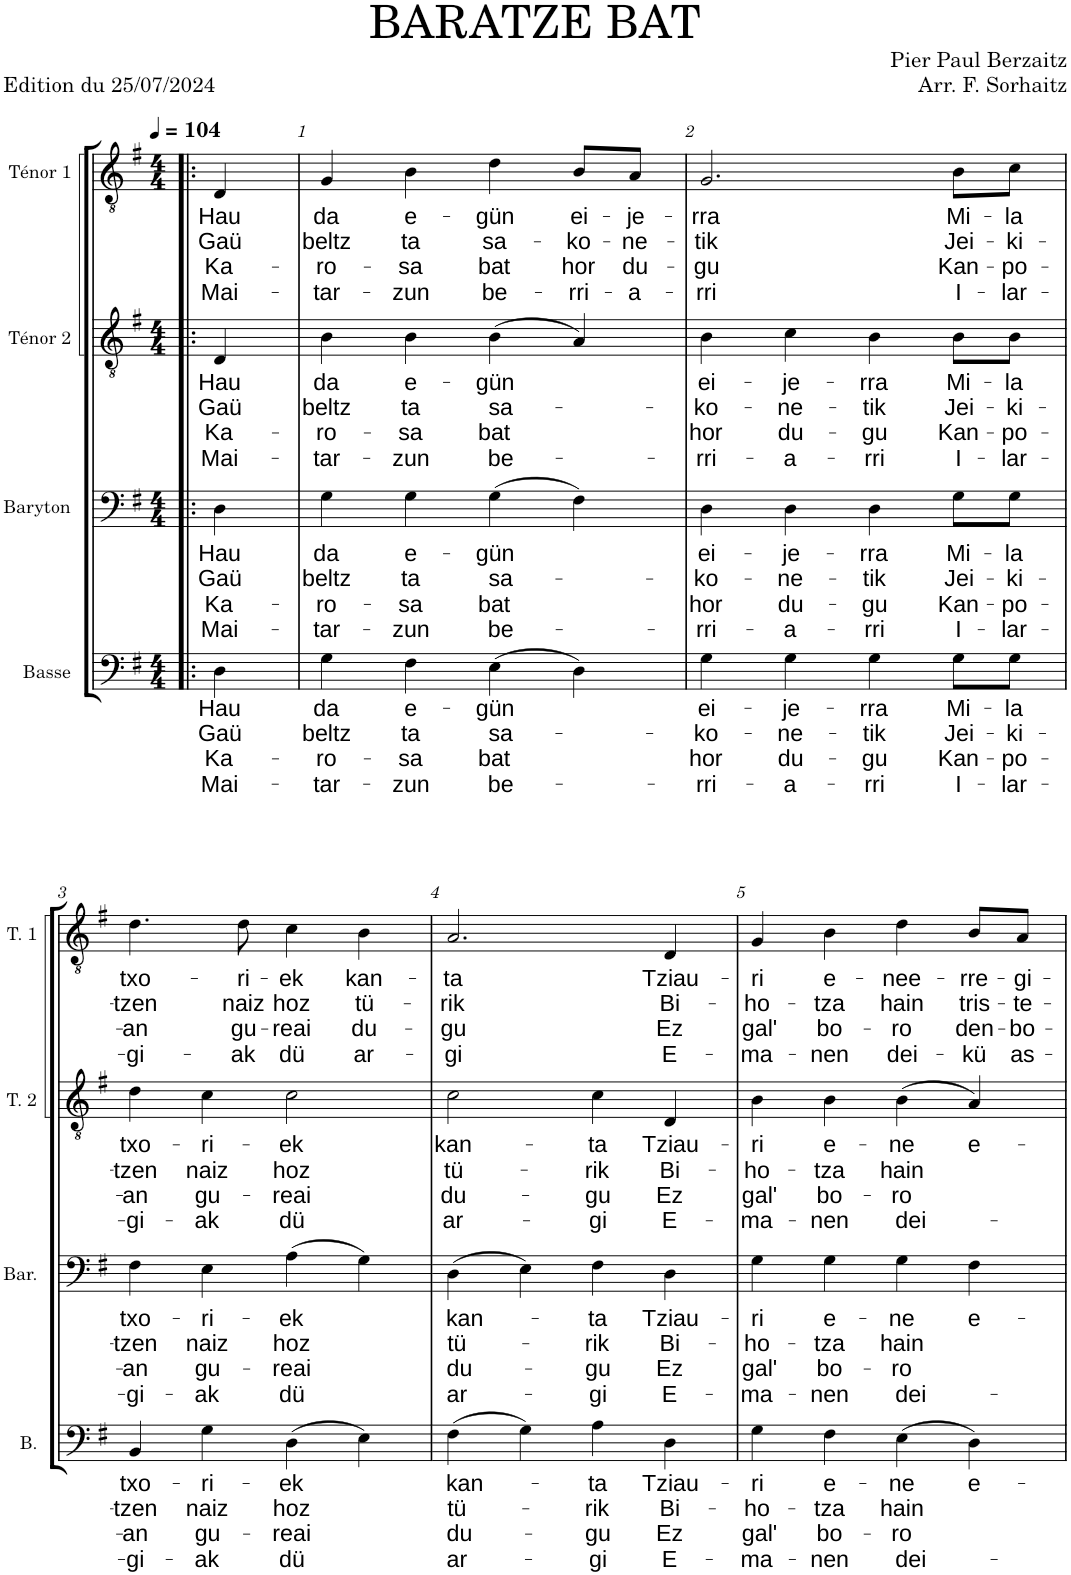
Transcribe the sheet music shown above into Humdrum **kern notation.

**kern	**text	**text	**text	**text	**kern	**text	**text	**text	**text	**kern	**text	**text	**text	**text	**kern	**text	**text	**text	**text
*part4	*part4	*part4	*part4	*part4	*part3	*part3	*part3	*part3	*part3	*part2	*part2	*part2	*part2	*part2	*part1	*part1	*part1	*part1	*part1
*staff4	*staff4	*staff4	*staff4	*staff4	*staff3	*staff3	*staff3	*staff3	*staff3	*staff2	*staff2	*staff2	*staff2	*staff2	*staff1	*staff1	*staff1	*staff1	*staff1
*I"Basse	*	*	*	*	*I"Baryton	*	*	*	*	*I"Ténor 2	*	*	*	*	*I"Ténor 1	*	*	*	*
*I'B.	*	*	*	*	*I'Bar.	*	*	*	*	*I'T. 2	*	*	*	*	*I'T. 1	*	*	*	*
*clefF4	*	*	*	*	*clefF4	*	*	*	*	*clefGv2	*	*	*	*	*clefGv2	*	*	*	*
*k[f#]	*	*	*	*	*k[f#]	*	*	*	*	*k[f#]	*	*	*	*	*k[f#]	*	*	*	*
*M4/4	*	*	*	*	*M4/4	*	*	*	*	*M4/4	*	*	*	*	*M4/4	*	*	*	*
*MM104	*	*	*	*	*MM104	*	*	*	*	*MM104	*	*	*	*	*MM104	*	*	*	*
=!|:	=!|:	=!|:	=!|:	=!|:	=!|:	=!|:	=!|:	=!|:	=!|:	=!|:	=!|:	=!|:	=!|:	=!|:	=!|:	=!|:	=!|:	=!|:	=!|:
!	!LO:LY:b	!LO:LY:b	!LO:LY:b	!LO:LY:b	!	!LO:LY:b	!LO:LY:b	!LO:LY:b	!LO:LY:b	!	!LO:LY:b	!LO:LY:b	!LO:LY:b	!LO:LY:b	!	!LO:LY:b	!LO:LY:b	!LO:LY:b	!LO:LY:b
4D\	Hau	Gaü	Ka-	Mai-	4D\	Hau	Gaü	Ka-	Mai-	4D/	Hau	Gaü	Ka-	Mai-	4D/	Hau	Gaü	Ka-	Mai-
=1	=1	=1	=1	=1	=1	=1	=1	=1	=1	=1	=1	=1	=1	=1	=1	=1	=1	=1	=1
!	!LO:LY:b	!LO:LY:b	!LO:LY:b	!LO:LY:b	!	!LO:LY:b	!LO:LY:b	!LO:LY:b	!LO:LY:b	!	!LO:LY:b	!LO:LY:b	!LO:LY:b	!LO:LY:b	!	!LO:LY:b	!LO:LY:b	!LO:LY:b	!LO:LY:b
4G\	da	beltz	-ro-	-tar-	4G\	da	beltz	-ro-	-tar-	4B\	da	beltz	-ro-	-tar-	4G/	da	beltz	-ro-	-tar-
!	!LO:LY:b	!LO:LY:b	!LO:LY:b	!LO:LY:b	!	!LO:LY:b	!LO:LY:b	!LO:LY:b	!LO:LY:b	!	!LO:LY:b	!LO:LY:b	!LO:LY:b	!LO:LY:b	!	!LO:LY:b	!LO:LY:b	!LO:LY:b	!LO:LY:b
4F#\	e-	ta	-sa	-zun	4G\	e-	ta	-sa	-zun	4B\	e-	ta	-sa	-zun	4B\	e-	ta	-sa	-zun
!	!LO:LY:b	!LO:LY:b	!LO:LY:b	!LO:LY:b	!	!LO:LY:b	!LO:LY:b	!LO:LY:b	!LO:LY:b	!	!LO:LY:b	!LO:LY:b	!LO:LY:b	!LO:LY:b	!	!LO:LY:b	!LO:LY:b	!LO:LY:b	!LO:LY:b
(4E\	-gün	sa-	bat	be-	(4G\	-gün	sa-	bat	be-	(4B\	-gün	sa-	bat	be-	4d\	-gün	sa-	bat	be-
!	!	!	!	!	!	!	!	!	!	!	!	!	!	!	!	!LO:LY:b	!LO:LY:b	!LO:LY:b	!LO:LY:b
4D\)	.	.	.	.	4F#\)	.	.	.	.	4A/)	.	.	.	.	8B/L	ei-	-ko-	hor	-rri-
!	!	!	!	!	!	!	!	!	!	!	!	!	!	!	!	!LO:LY:b	!LO:LY:b	!LO:LY:b	!LO:LY:b
.	.	.	.	.	.	.	.	.	.	.	.	.	.	.	8A/J	-je-	-ne-	du-	-a-
=2	=2	=2	=2	=2	=2	=2	=2	=2	=2	=2	=2	=2	=2	=2	=2	=2	=2	=2	=2
!	!LO:LY:b	!LO:LY:b	!LO:LY:b	!LO:LY:b	!	!LO:LY:b	!LO:LY:b	!LO:LY:b	!LO:LY:b	!	!LO:LY:b	!LO:LY:b	!LO:LY:b	!LO:LY:b	!	!LO:LY:b	!LO:LY:b	!LO:LY:b	!LO:LY:b
4G\	ei-	-ko-	hor	-rri-	4D\	ei-	-ko-	hor	-rri-	4B\	ei-	-ko-	hor	-rri-	2.G/	-rra	-tik	-gu	-rri
!	!LO:LY:b	!LO:LY:b	!LO:LY:b	!LO:LY:b	!	!LO:LY:b	!LO:LY:b	!LO:LY:b	!LO:LY:b	!	!LO:LY:b	!LO:LY:b	!LO:LY:b	!LO:LY:b	!	!	!	!	!
4G\	-je-	-ne-	du-	-a-	4D\	-je-	-ne-	du-	-a-	4c\	-je-	-ne-	du-	-a-	.	.	.	.	.
!	!LO:LY:b	!LO:LY:b	!LO:LY:b	!LO:LY:b	!	!LO:LY:b	!LO:LY:b	!LO:LY:b	!LO:LY:b	!	!LO:LY:b	!LO:LY:b	!LO:LY:b	!LO:LY:b	!	!	!	!	!
4G\	-rra	-tik	-gu	-rri	4D\	-rra	-tik	-gu	-rri	4B\	-rra	-tik	-gu	-rri	.	.	.	.	.
!	!LO:LY:b	!LO:LY:b	!LO:LY:b	!LO:LY:b	!	!LO:LY:b	!LO:LY:b	!LO:LY:b	!LO:LY:b	!	!LO:LY:b	!LO:LY:b	!LO:LY:b	!LO:LY:b	!	!LO:LY:b	!LO:LY:b	!LO:LY:b	!LO:LY:b
8G\L	Mi-	Jei-	Kan-	I-	8G\L	Mi-	Jei-	Kan-	I-	8B\L	Mi-	Jei-	Kan-	I-	8B\L	Mi-	Jei-	Kan-	I-
!	!LO:LY:b	!LO:LY:b	!LO:LY:b	!LO:LY:b	!	!LO:LY:b	!LO:LY:b	!LO:LY:b	!LO:LY:b	!	!LO:LY:b	!LO:LY:b	!LO:LY:b	!LO:LY:b	!	!LO:LY:b	!LO:LY:b	!LO:LY:b	!LO:LY:b
8G\J	-la	-ki-	-po-	-lar-	8G\J	-la	-ki-	-po-	-lar-	8B\J	-la	-ki-	-po-	-lar-	8c\J	-la	-ki-	-po-	-lar-
!!LO:LB:g=z
=3	=3	=3	=3	=3	=3	=3	=3	=3	=3	=3	=3	=3	=3	=3	=3	=3	=3	=3	=3
!	!LO:LY:b	!LO:LY:b	!LO:LY:b	!LO:LY:b	!	!LO:LY:b	!LO:LY:b	!LO:LY:b	!LO:LY:b	!	!LO:LY:b	!LO:LY:b	!LO:LY:b	!LO:LY:b	!	!LO:LY:b	!LO:LY:b	!LO:LY:b	!LO:LY:b
4BB/	txo-	-tzen	-an	-gi-	4F#\	txo-	-tzen	-an	-gi-	4d\	txo-	-tzen	-an	-gi-	4.d\	txo-	-tzen	-an	-gi-
!	!LO:LY:b	!LO:LY:b	!LO:LY:b	!LO:LY:b	!	!LO:LY:b	!LO:LY:b	!LO:LY:b	!LO:LY:b	!	!LO:LY:b	!LO:LY:b	!LO:LY:b	!LO:LY:b	!	!	!	!	!
4G\	-ri-	naiz	gu-	-ak	4E\	-ri-	naiz	gu-	-ak	4c\	-ri-	naiz	gu-	-ak	.	.	.	.	.
!	!	!	!	!	!	!	!	!	!	!	!	!	!	!	!	!LO:LY:b	!LO:LY:b	!LO:LY:b	!LO:LY:b
.	.	.	.	.	.	.	.	.	.	.	.	.	.	.	8d\	-ri-	naiz	gu-	-ak
!	!LO:LY:b	!LO:LY:b	!LO:LY:b	!LO:LY:b	!	!LO:LY:b	!LO:LY:b	!LO:LY:b	!LO:LY:b	!	!LO:LY:b	!LO:LY:b	!LO:LY:b	!LO:LY:b	!	!LO:LY:b	!LO:LY:b	!LO:LY:b	!LO:LY:b
(4D\	-ek	hoz	-reai	dü	(4A\	-ek	hoz	-reai	dü	2c\	-ek	hoz	-reai	dü	4c\	-ek	hoz	-reai	dü
!	!	!	!	!	!	!	!	!	!	!	!	!	!	!	!	!LO:LY:b	!LO:LY:b	!LO:LY:b	!LO:LY:b
4E\)	.	.	.	.	4G\)	.	.	.	.	.	.	.	.	.	4B\	kan-	-tü-	-du-	ar-
=4	=4	=4	=4	=4	=4	=4	=4	=4	=4	=4	=4	=4	=4	=4	=4	=4	=4	=4	=4
!	!LO:LY:b	!LO:LY:b	!LO:LY:b	!LO:LY:b	!	!LO:LY:b	!LO:LY:b	!LO:LY:b	!LO:LY:b	!	!LO:LY:b	!LO:LY:b	!LO:LY:b	!LO:LY:b	!	!LO:LY:b	!LO:LY:b	!LO:LY:b	!LO:LY:b
(4F#\	kan-	-tü-	-du-	ar-	(4D\	kan-	-tü-	-du-	ar-	2c\	kan-	-tü-	-du-	ar-	2.A/	-ta	-rik	-gu	-gi
4G\)	.	.	.	.	4E\)	.	.	.	.	.	.	.	.	.	.	.	.	.	.
!	!LO:LY:b	!LO:LY:b	!LO:LY:b	!LO:LY:b	!	!LO:LY:b	!LO:LY:b	!LO:LY:b	!LO:LY:b	!	!LO:LY:b	!LO:LY:b	!LO:LY:b	!LO:LY:b	!	!	!	!	!
4A\	-ta	-rik	-gu	-gi	4F#\	-ta	-rik	-gu	-gi	4c\	-ta	-rik	-gu	-gi	.	.	.	.	.
!	!LO:LY:b	!LO:LY:b	!LO:LY:b	!LO:LY:b	!	!LO:LY:b	!LO:LY:b	!LO:LY:b	!LO:LY:b	!	!LO:LY:b	!LO:LY:b	!LO:LY:b	!LO:LY:b	!	!LO:LY:b	!LO:LY:b	!LO:LY:b	!LO:LY:b
4D\	Tziau-	Bi-	Ez	E-	4D\	Tziau-	Bi-	Ez	E-	4D/	Tziau-	Bi-	Ez	E-	4D/	Tziau-	Bi-	Ez	E-
=5	=5	=5	=5	=5	=5	=5	=5	=5	=5	=5	=5	=5	=5	=5	=5	=5	=5	=5	=5
!	!LO:LY:b	!LO:LY:b	!LO:LY:b	!LO:LY:b	!	!LO:LY:b	!LO:LY:b	!LO:LY:b	!LO:LY:b	!	!LO:LY:b	!LO:LY:b	!LO:LY:b	!LO:LY:b	!	!LO:LY:b	!LO:LY:b	!LO:LY:b	!LO:LY:b
4G\	-ri	-ho-	gal'	-ma-	4G\	-ri	-ho-	gal'	-ma-	4B\	-ri	-ho-	gal'	-ma-	4G/	-ri	-ho-	gal'	-ma-
!	!LO:LY:b	!LO:LY:b	!LO:LY:b	!LO:LY:b	!	!LO:LY:b	!LO:LY:b	!LO:LY:b	!LO:LY:b	!	!LO:LY:b	!LO:LY:b	!LO:LY:b	!LO:LY:b	!	!LO:LY:b	!LO:LY:b	!LO:LY:b	!LO:LY:b
4F#\	e-	-tza	-bo-	-nen	4G\	e-	-tza	-bo-	-nen	4B\	e-	-tza	-bo-	-nen	4B\	e-	-tza	-bo-	-nen
!	!LO:LY:b	!LO:LY:b	!LO:LY:b	!LO:LY:b	!	!LO:LY:b	!LO:LY:b	!LO:LY:b	!LO:LY:b	!	!LO:LY:b	!LO:LY:b	!LO:LY:b	!LO:LY:b	!	!LO:LY:b	!LO:LY:b	!LO:LY:b	!LO:LY:b
(4E\	-ne	hain	-ro	dei-	4G\	-ne	hain	-ro	dei-	(4B\	-ne	hain	-ro	dei-	4d\	-nee-	hain	-ro	dei-
!	!LO:LY:b	!	!	!	!	!LO:LY:b	!	!	!	!	!LO:LY:b	!	!	!	!	!LO:LY:b	!LO:LY:b	!LO:LY:b	!LO:LY:b
4D\)	e-	.	.	.	4F#\	e-	.	.	.	4A/)	e-	.	.	.	8B/L	-rre-	tris-	den-	-kü
!	!	!	!	!	!	!	!	!	!	!	!	!	!	!	!	!LO:LY:b	!LO:LY:b	!LO:LY:b	!LO:LY:b
.	.	.	.	.	.	.	.	.	.	.	.	.	.	.	8A/J	-gi-	-te-	-bo-	as-
=	=	=	=	=	=	=	=	=	=	=	=	=	=	=	=	=	=	=	=
*-	*-	*-	*-	*-	*-	*-	*-	*-	*-	*-	*-	*-	*-	*-	*-	*-	*-	*-	*-
